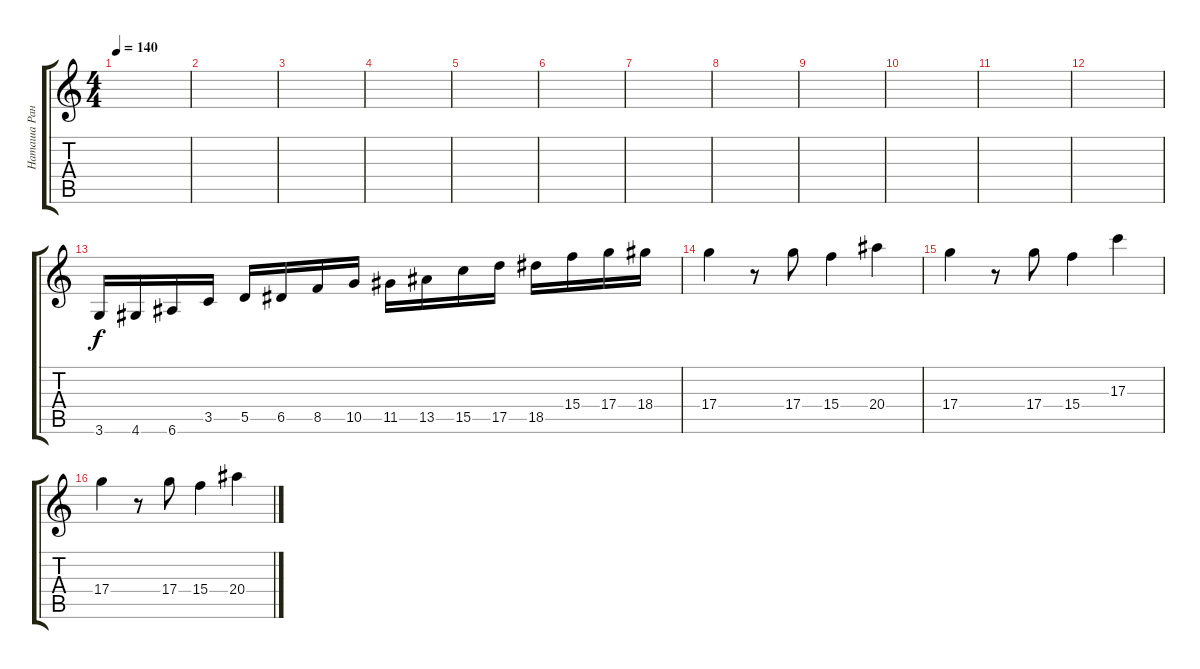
\track ("Наташа Ранетка" "Наташа Ран") {instrument overdrivenguitar}
\staff {score tabs}
\tuning (E4 B3 G3 D3 A2 E2) {hide}
\ts (4 4)
\tempo 140
\clef g2
\ks c
|
|
|
|
|
|
|
|
|
|
|
|
3.6.16 4.6.16 6.6.16 3.5.16 5.5.16 6.5.16 8.5.16 10.5.16 11.5.16 13.5.16 15.5.16 17.5.16 18.5.16 15.4.16 17.4.16 18.4.16 |
17.4.4 r.8 17.4.8 15.4.4 20.4.4 |
17.4.4 r.8 17.4.8 15.4.4 17.3.4 |
17.4.4 r.8 17.4.8 15.4.4 20.4.4
